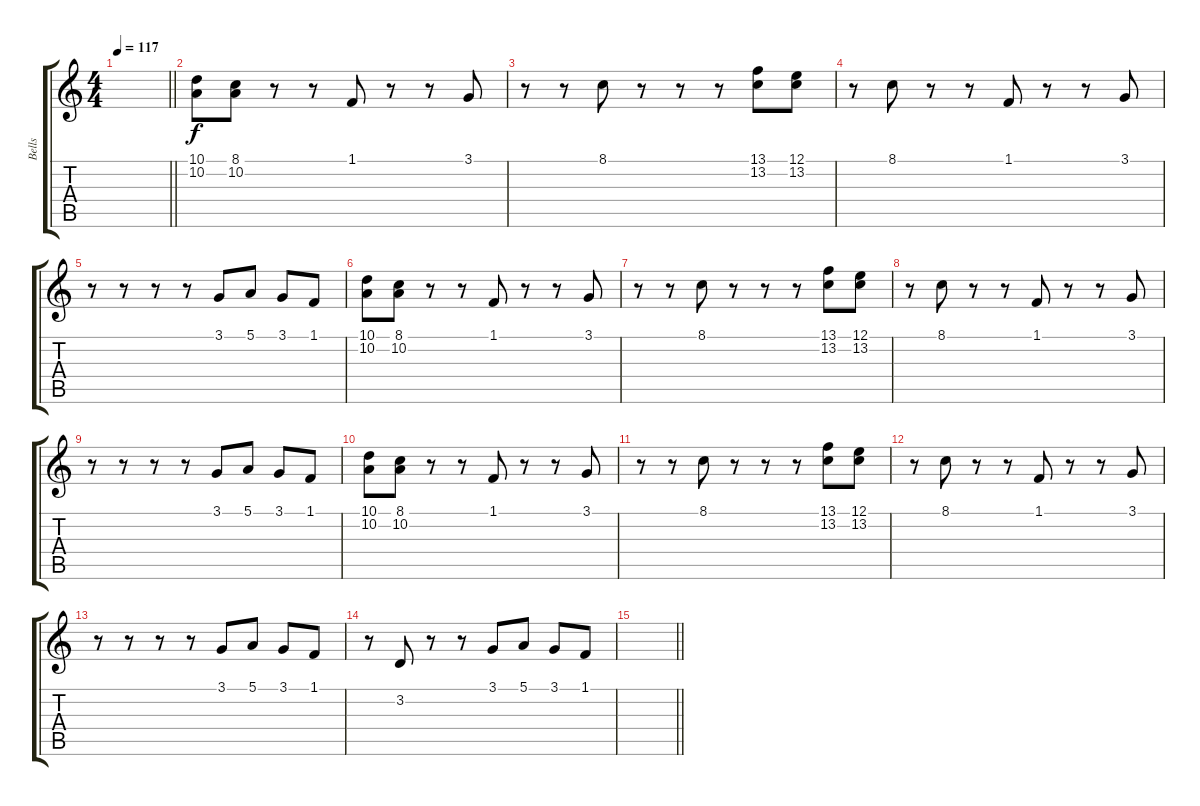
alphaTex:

\track ("Bells" "Bells") {instrument musicbox}
\staff {score tabs}
\tuning (E4 B3 G3 D3 A2 E2) {hide}
\ts (4 4)
\tempo 117
\clef g2
\barLineRight lightlight
\ks c
|
(10.1 10.2).8 (8.1 10.2).8 r.8 r.8 1.1.8 r.8 r.8 3.1.8 |
r.8 r.8 8.1.8 r.8 r.8 r.8 (13.1 13.2).8 (12.1 13.2).8 |
r.8 8.1.8 r.8 r.8 1.1.8 r.8 r.8 3.1.8 |
r.8 r.8 r.8 r.8 3.1.8 5.1.8 3.1.8 1.1.8 |
(10.1 10.2).8 (8.1 10.2).8 r.8 r.8 1.1.8 r.8 r.8 3.1.8 |
r.8 r.8 8.1.8 r.8 r.8 r.8 (13.1 13.2).8 (12.1 13.2).8 |
r.8 8.1.8 r.8 r.8 1.1.8 r.8 r.8 3.1.8 |
r.8 r.8 r.8 r.8 3.1.8 5.1.8 3.1.8 1.1.8 |
(10.1 10.2).8 (8.1 10.2).8 r.8 r.8 1.1.8 r.8 r.8 3.1.8 |
r.8 r.8 8.1.8 r.8 r.8 r.8 (13.1 13.2).8 (12.1 13.2).8 |
r.8 8.1.8 r.8 r.8 1.1.8 r.8 r.8 3.1.8 |
r.8 r.8 r.8 r.8 3.1.8 5.1.8 3.1.8 1.1.8 |
r.8 3.2.8 r.8 r.8 3.1.8 5.1.8 3.1.8 1.1.8 |
\barLineRight lightlight
